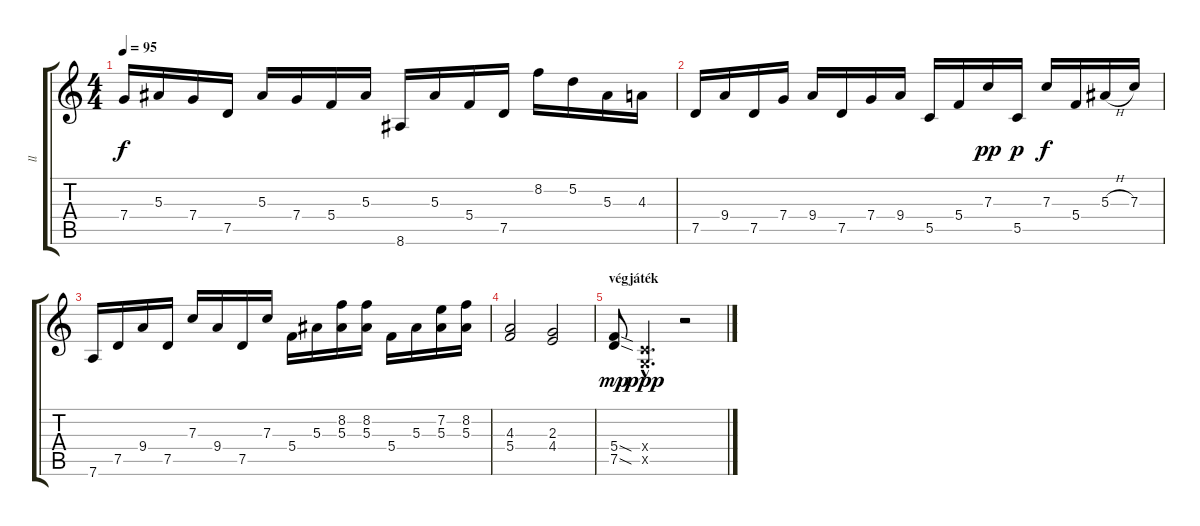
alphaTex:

\track ("ll" "ll") {instrument distortionguitar}
\staff {score tabs}
\tuning (D4 A3 F3 C3 G2 D2) {hide}
\ts (4 4)
\tempo 95
\clef g2
\ks c
7.4.16{dy f} 5.3.16 7.4.16 7.5.16 5.3.16 7.4.16 5.4.16 5.3.16 8.6.16 5.3.16 5.4.16 7.5.16 8.2.16 5.2.16 5.3.16 4.3.16 |
7.5.16 9.4.16 7.5.16 7.4.16 9.4.16 7.5.16 7.4.16 9.4.16 5.5.16 5.4.16 7.3.16{dy pp} 5.5.16{dy p} 7.3.16{dy f} 5.4.16 5.3{h}.16 7.3.16 |
7.6.16 7.5.16 9.4.16 7.5.16 7.3.16 9.4.16 7.5.16 7.3.16 5.4.16 5.3.16 (8.2 5.3).16 (8.2 5.3).16 5.4.16 5.3.16 (7.2 5.3).16 (8.2 5.3).16 |
(4.3 5.4).2 (2.3 4.4).2 |
\section ("" "végjáték")
(5.4{sod} 7.5{sod}).8{dy mp} (0.4{hac x} 0.5{hac x}).4{d dy ppp} r.2
